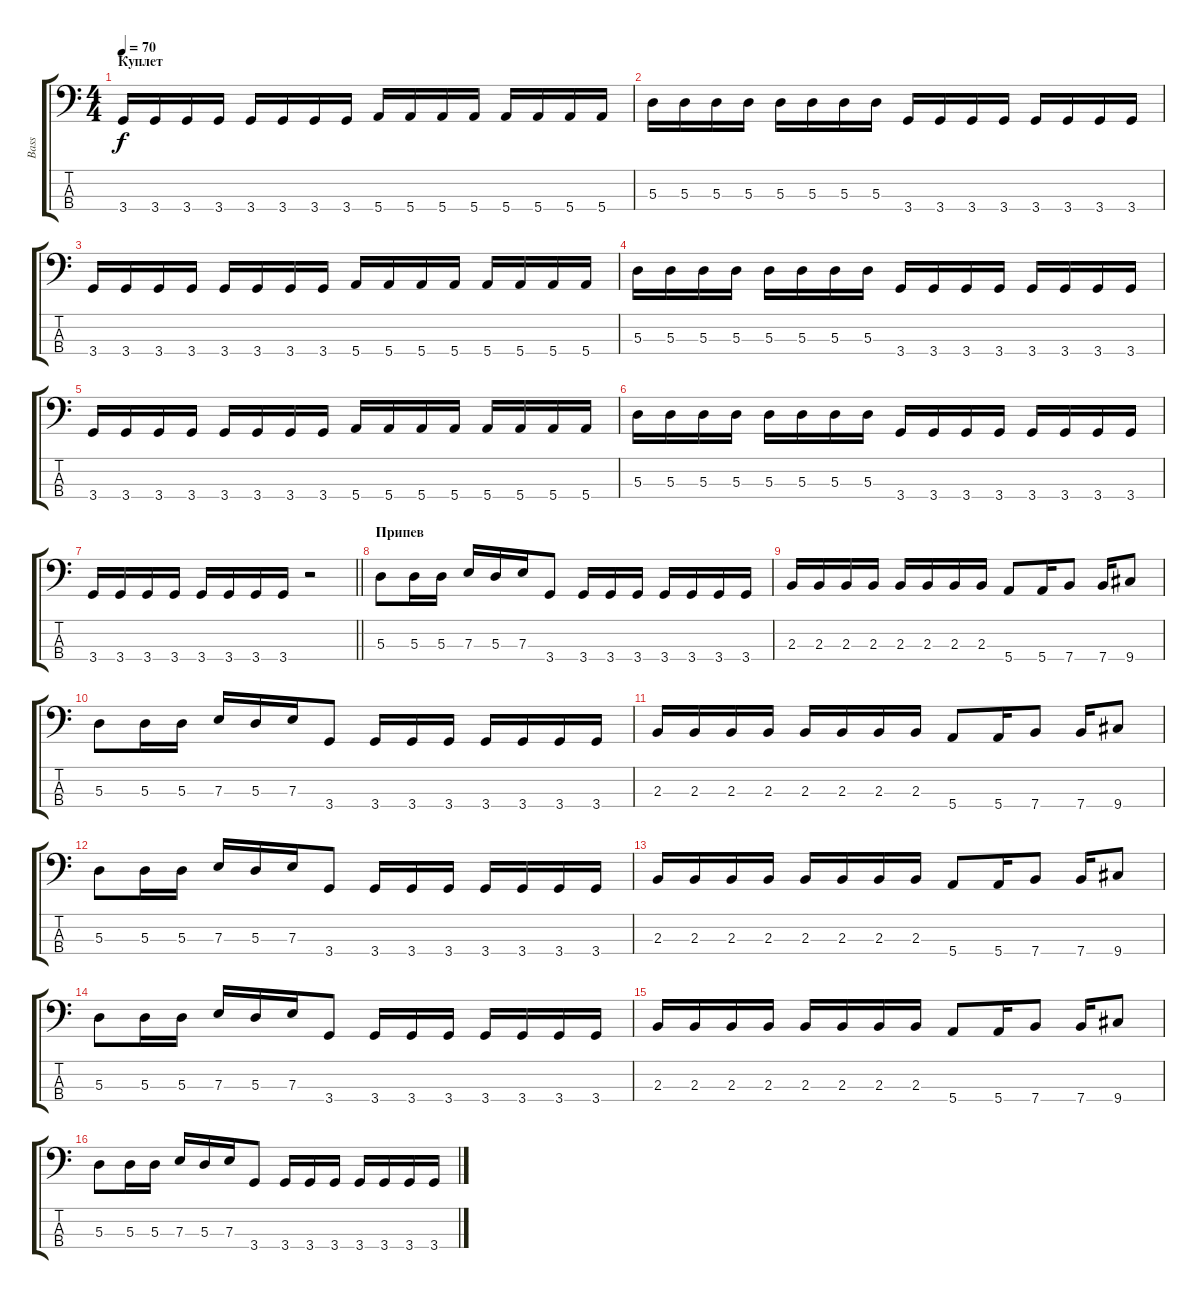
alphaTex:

\track ("Bass" "Bass") {instrument electricbassfinger}
\staff {score tabs}
\tuning (G2 D2 A1 E1) {hide}
\ts (4 4)
\section ("" "Куплет")
\tempo 70
\clef f4
\ks c
3.4.16{dy f} 3.4.16 3.4.16 3.4.16 3.4.16 3.4.16 3.4.16 3.4.16 5.4.16 5.4.16 5.4.16 5.4.16 5.4.16 5.4.16 5.4.16 5.4.16 |
5.3.16 5.3.16 5.3.16 5.3.16 5.3.16 5.3.16 5.3.16 5.3.16 3.4.16 3.4.16 3.4.16 3.4.16 3.4.16 3.4.16 3.4.16 3.4.16 |
3.4.16 3.4.16 3.4.16 3.4.16 3.4.16 3.4.16 3.4.16 3.4.16 5.4.16 5.4.16 5.4.16 5.4.16 5.4.16 5.4.16 5.4.16 5.4.16 |
5.3.16 5.3.16 5.3.16 5.3.16 5.3.16 5.3.16 5.3.16 5.3.16 3.4.16 3.4.16 3.4.16 3.4.16 3.4.16 3.4.16 3.4.16 3.4.16 |
3.4.16 3.4.16 3.4.16 3.4.16 3.4.16 3.4.16 3.4.16 3.4.16 5.4.16 5.4.16 5.4.16 5.4.16 5.4.16 5.4.16 5.4.16 5.4.16 |
5.3.16 5.3.16 5.3.16 5.3.16 5.3.16 5.3.16 5.3.16 5.3.16 3.4.16 3.4.16 3.4.16 3.4.16 3.4.16 3.4.16 3.4.16 3.4.16 |
\barLineRight lightlight
3.4.16 3.4.16 3.4.16 3.4.16 3.4.16 3.4.16 3.4.16 3.4.16 r.2 |
\section ("" "Припев")
5.3.8 5.3.16 5.3.16 7.3.16 5.3.16 7.3.16 3.4.8 3.4.16 3.4.16 3.4.16 3.4.16 3.4.16 3.4.16 3.4.16 |
2.3.16 2.3.16 2.3.16 2.3.16 2.3.16 2.3.16 2.3.16 2.3.16 5.4.8 5.4.16 7.4.8 7.4.16 9.4.8 |
5.3.8 5.3.16 5.3.16 7.3.16 5.3.16 7.3.16 3.4.8 3.4.16 3.4.16 3.4.16 3.4.16 3.4.16 3.4.16 3.4.16 |
2.3.16 2.3.16 2.3.16 2.3.16 2.3.16 2.3.16 2.3.16 2.3.16 5.4.8 5.4.16 7.4.8 7.4.16 9.4.8 |
5.3.8 5.3.16 5.3.16 7.3.16 5.3.16 7.3.16 3.4.8 3.4.16 3.4.16 3.4.16 3.4.16 3.4.16 3.4.16 3.4.16 |
2.3.16 2.3.16 2.3.16 2.3.16 2.3.16 2.3.16 2.3.16 2.3.16 5.4.8 5.4.16 7.4.8 7.4.16 9.4.8 |
5.3.8 5.3.16 5.3.16 7.3.16 5.3.16 7.3.16 3.4.8 3.4.16 3.4.16 3.4.16 3.4.16 3.4.16 3.4.16 3.4.16 |
2.3.16 2.3.16 2.3.16 2.3.16 2.3.16 2.3.16 2.3.16 2.3.16 5.4.8 5.4.16 7.4.8 7.4.16 9.4.8 |
5.3.8 5.3.16 5.3.16 7.3.16 5.3.16 7.3.16 3.4.8 3.4.16 3.4.16 3.4.16 3.4.16 3.4.16 3.4.16 3.4.16
